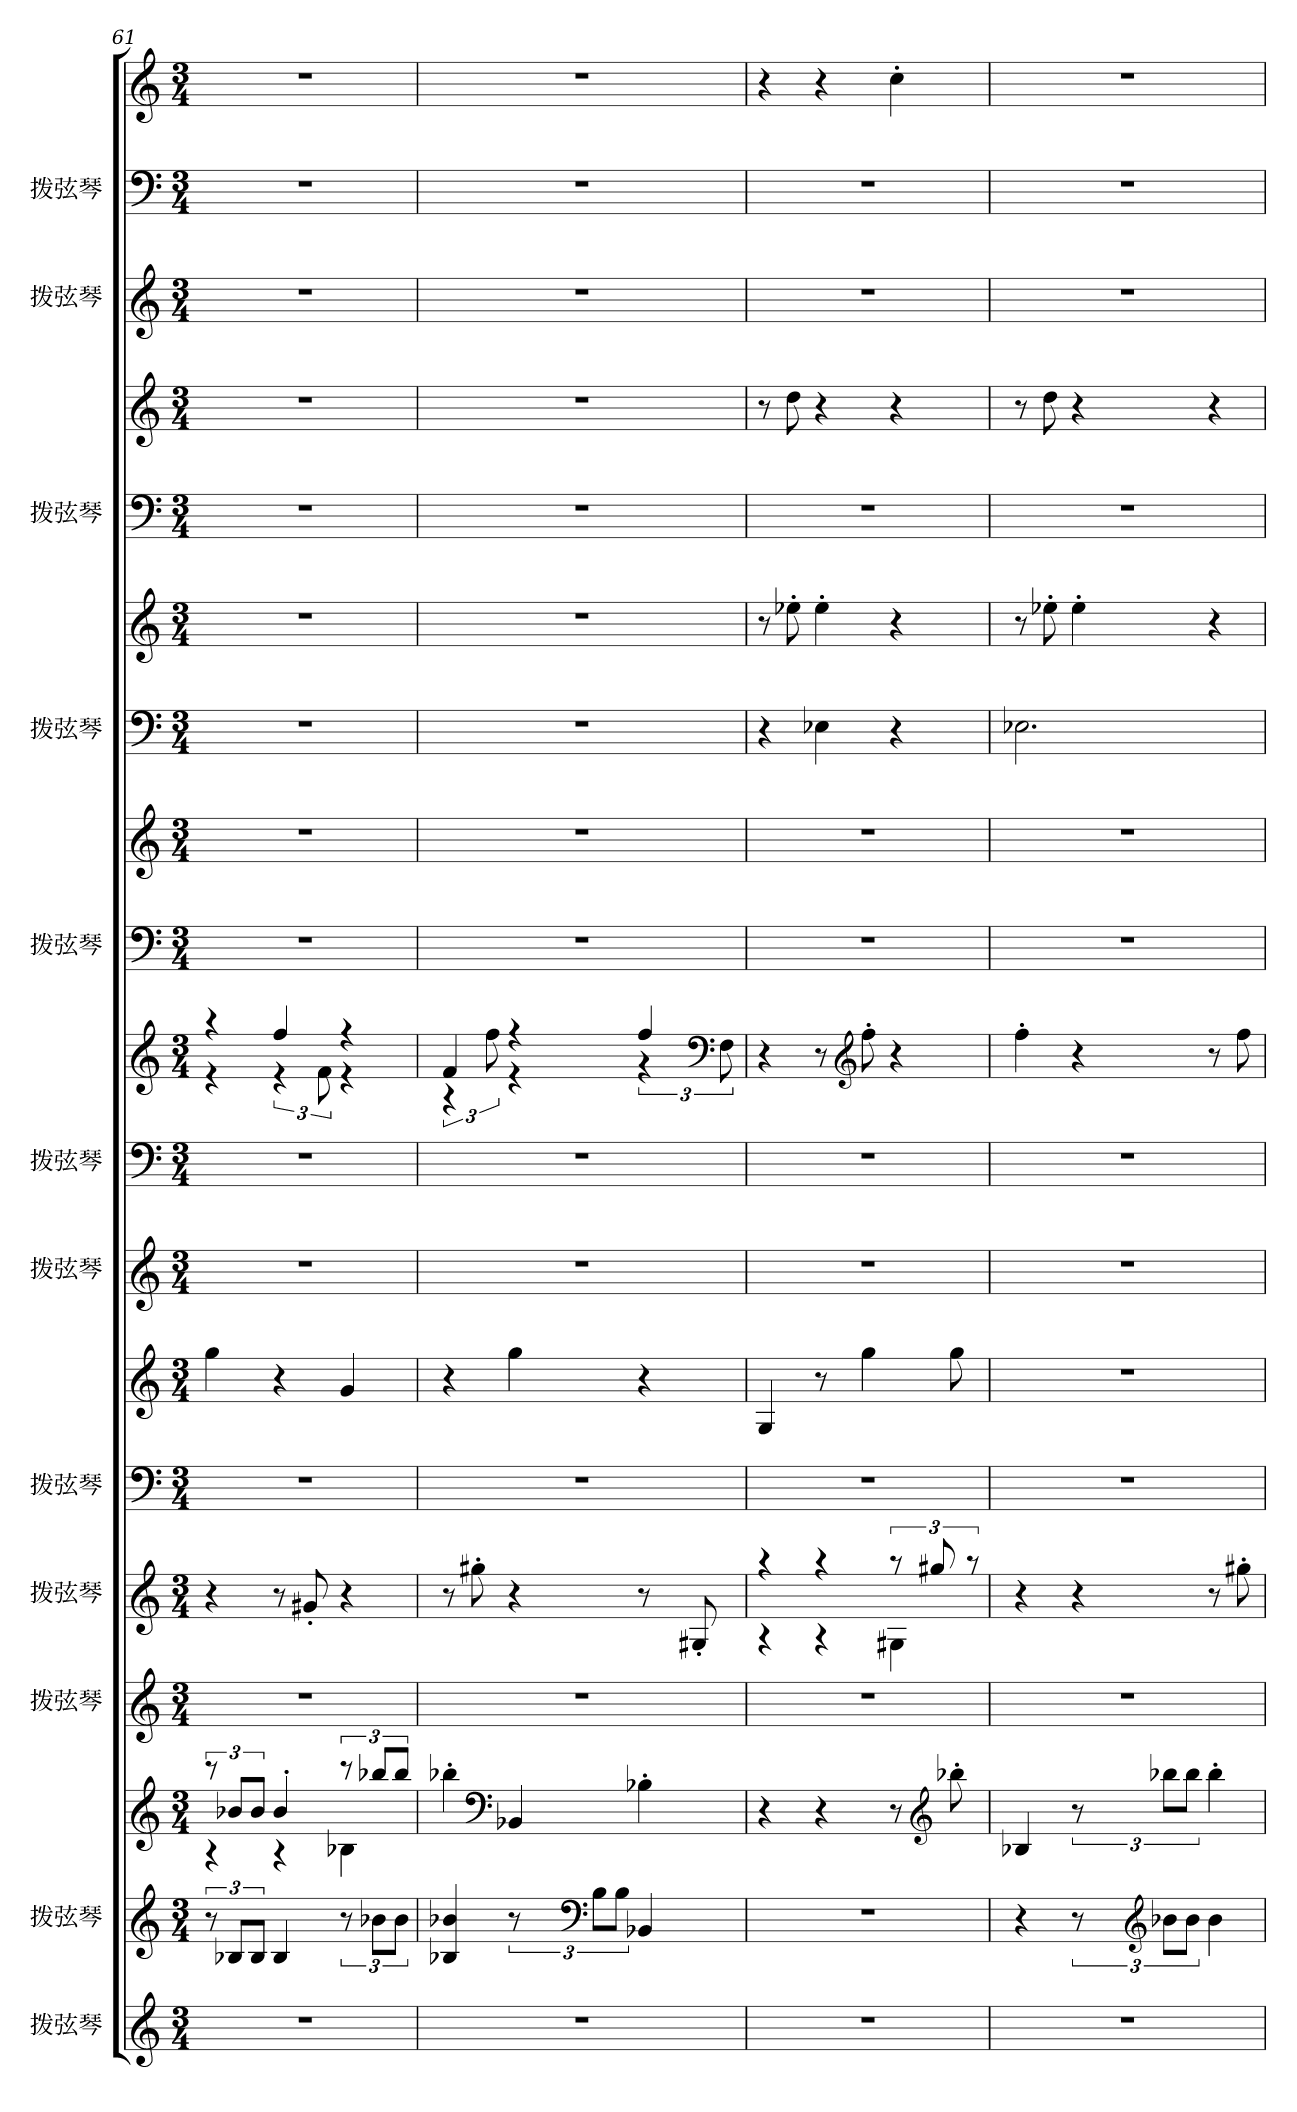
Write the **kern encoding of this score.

**kern	**kern	**kern	**kern	**kern	**kern	**kern	**kern	**kern	**kern	**kern	**kern	**kern	**kern	**kern	**kern	**kern	**kern	**kern
*part12	*part11	*part11	*part10	*part9	*part8	*part8	*part7	*part6	*part6	*part5	*part5	*part4	*part4	*part3	*part3	*part2	*part1	*part1
*staff19	*staff18	*staff17	*staff16	*staff15	*staff14	*staff13	*staff12	*staff11	*staff10	*staff9	*staff8	*staff7	*staff6	*staff5	*staff4	*staff3	*staff2	*staff1
*I"拨弦琴	*I"拨弦琴	*	*I"拨弦琴	*I"拨弦琴	*I"拨弦琴	*	*I"拨弦琴	*I"拨弦琴	*	*I"拨弦琴	*	*I"拨弦琴	*	*I"拨弦琴	*	*I"拨弦琴	*I"拨弦琴	*
*clefG2	*clefG2	*clefG2	*clefG2	*clefG2	*clefF4	*clefG2	*clefG2	*clefF4	*clefG2	*clefF4	*clefG2	*clefF4	*clefG2	*clefF4	*clefG2	*clefG2	*clefF4	*clefG2
*k[]	*k[]	*k[]	*k[]	*k[]	*k[]	*k[]	*k[]	*k[]	*k[]	*k[]	*k[]	*k[]	*k[]	*k[]	*k[]	*k[]	*k[]	*k[]
*M3/4	*M3/4	*M3/4	*M3/4	*M3/4	*M3/4	*M3/4	*M3/4	*M3/4	*M3/4	*M3/4	*M3/4	*M3/4	*M3/4	*M3/4	*M3/4	*M3/4	*M3/4	*M3/4
=61	=61	=61	=61	=61	=61	=61	=61	=61	=61	=61	=61	=61	=61	=61	=61	=61	=61	=61
*	*	*^	*	*	*	*	*	*	*^	*	*	*	*	*	*	*	*	*
2.r	12r	12r	4r	2.r	4r	2.r	4gg\	2.r	2.r	4r	4r	2.r	2.r	2.r	2.r	2.r	2.r	2.r	2.r	2.r
.	12B-X/L	12b-X/L	.	.	.	.	.	.	.	.	.	.	.	.	.	.	.	.	.	.
.	12B-/J	12b-/J	.	.	.	.	.	.	.	.	.	.	.	.	.	.	.	.	.	.
.	4B-/	4b-'/	4r	.	8r	.	4r	.	.	4ff/	6r	.	.	.	.	.	.	.	.	.
.	.	.	.	.	8g#X'/	.	.	.	.	.	.	.	.	.	.	.	.	.	.	.
.	.	.	.	.	.	.	.	.	.	.	12f\	.	.	.	.	.	.	.	.	.
.	12r	12r	4B-X\	.	4r	.	4g/	.	.	4r	4r	.	.	.	.	.	.	.	.	.
.	12b-X\L	12bb-X/L	.	.	.	.	.	.	.	.	.	.	.	.	.	.	.	.	.	.
.	12b-\J	12bb-/J	.	.	.	.	.	.	.	.	.	.	.	.	.	.	.	.	.	.
*	*	*v	*v	*	*	*	*	*	*	*	*	*	*	*	*	*	*	*	*	*
=62	=62	=62	=62	=62	=62	=62	=62	=62	=62	=62	=62	=62	=62	=62	=62	=62	=62	=62	=62
2.r	4B-X/ 4b-X/	4bb-X'\	2.r	8r	2.r	4r	2.r	2.r	4f/	6r	2.r	2.r	2.r	2.r	2.r	2.r	2.r	2.r	2.r
.	.	.	.	8gg#X'\	.	.	.	.	.	.	.	.	.	.	.	.	.	.	.
.	.	.	.	.	.	.	.	.	.	12ff\	.	.	.	.	.	.	.	.	.
*	*	*clefF4	*	*	*	*	*	*	*	*	*	*	*	*	*	*	*	*	*
.	12r	4BB-X/	.	4r	.	4gg\	.	.	4r	4r	.	.	.	.	.	.	.	.	.
*	*clefF4	*	*	*	*	*	*	*	*	*	*	*	*	*	*	*	*	*	*
.	12B-\L	.	.	.	.	.	.	.	.	.	.	.	.	.	.	.	.	.	.
.	12B-\J	.	.	.	.	.	.	.	.	.	.	.	.	.	.	.	.	.	.
.	4BB-X/	4B-X'\	.	8r	.	4r	.	.	4ff/	6r	.	.	.	.	.	.	.	.	.
.	.	.	.	8G#X'/	.	.	.	.	.	.	.	.	.	.	.	.	.	.	.
*	*	*	*	*	*	*	*	*	*clefF4	*	*	*	*	*	*	*	*	*	*
.	.	.	.	.	.	.	.	.	.	12F\	.	.	.	.	.	.	.	.	.
*	*	*	*	*	*	*	*	*	*v	*v	*	*	*	*	*	*	*	*	*
!!LO:PB:g=z
=63	=63	=63	=63	=63	=63	=63	=63	=63	=63	=63	=63	=63	=63	=63	=63	=63	=63	=63
*	*	*	*	*^	*	*	*	*	*	*	*	*	*	*	*	*	*	*
2.r	2.r	4r	2.r	4r	4r	2.r	4G/	2.r	2.r	4r	2.r	2.r	4r	8r	2.r	8r	2.r	2.r	4r
.	.	.	.	.	.	.	.	.	.	.	.	.	.	8ee-X'\	.	8dd\	.	.	.
.	.	4r	.	4r	4r	.	8r	.	.	8r	.	.	4E-X\	4ee-'\	.	4r	.	.	4r
*	*	*	*	*	*	*	*	*	*	*clefG2	*	*	*	*	*	*	*	*	*
.	.	.	.	.	.	.	4gg\	.	.	8ff'\	.	.	.	.	.	.	.	.	.
.	.	8r	.	12r	4G#X\	.	.	.	.	4r	.	.	4r	4r	.	4r	.	.	4cc'\
.	.	.	.	12gg#X/	.	.	.	.	.	.	.	.	.	.	.	.	.	.	.
*	*	*clefG2	*	*	*	*	*	*	*	*	*	*	*	*	*	*	*	*	*
.	.	8bb-X'\	.	.	.	.	8gg\	.	.	.	.	.	.	.	.	.	.	.	.
.	.	.	.	12r	.	.	.	.	.	.	.	.	.	.	.	.	.	.	.
*	*	*	*	*v	*v	*	*	*	*	*	*	*	*	*	*	*	*	*	*
=64	=64	=64	=64	=64	=64	=64	=64	=64	=64	=64	=64	=64	=64	=64	=64	=64	=64	=64
2.r	4r	4B-X/	2.r	4r	2.r	2.r	2.r	2.r	4ff'\	2.r	2.r	2.E-X\	8r	2.r	8r	2.r	2.r	2.r
.	.	.	.	.	.	.	.	.	.	.	.	.	8ee-X'\	.	8dd\	.	.	.
.	12r	12r	.	4r	.	.	.	.	4r	.	.	.	4ee-'\	.	4r	.	.	.
*	*clefG2	*	*	*	*	*	*	*	*	*	*	*	*	*	*	*	*	*
.	12b-X\L	12bb-X\L	.	.	.	.	.	.	.	.	.	.	.	.	.	.	.	.
.	12b-\J	12bb-\J	.	.	.	.	.	.	.	.	.	.	.	.	.	.	.	.
.	4b-\	4bb-'\	.	8r	.	.	.	.	8r	.	.	.	4r	.	4r	.	.	.
.	.	.	.	8gg#X'\	.	.	.	.	8ff\	.	.	.	.	.	.	.	.	.
=	=	=	=	=	=	=	=	=	=	=	=	=	=	=	=	=	=	=
*-	*-	*-	*-	*-	*-	*-	*-	*-	*-	*-	*-	*-	*-	*-	*-	*-	*-	*-
